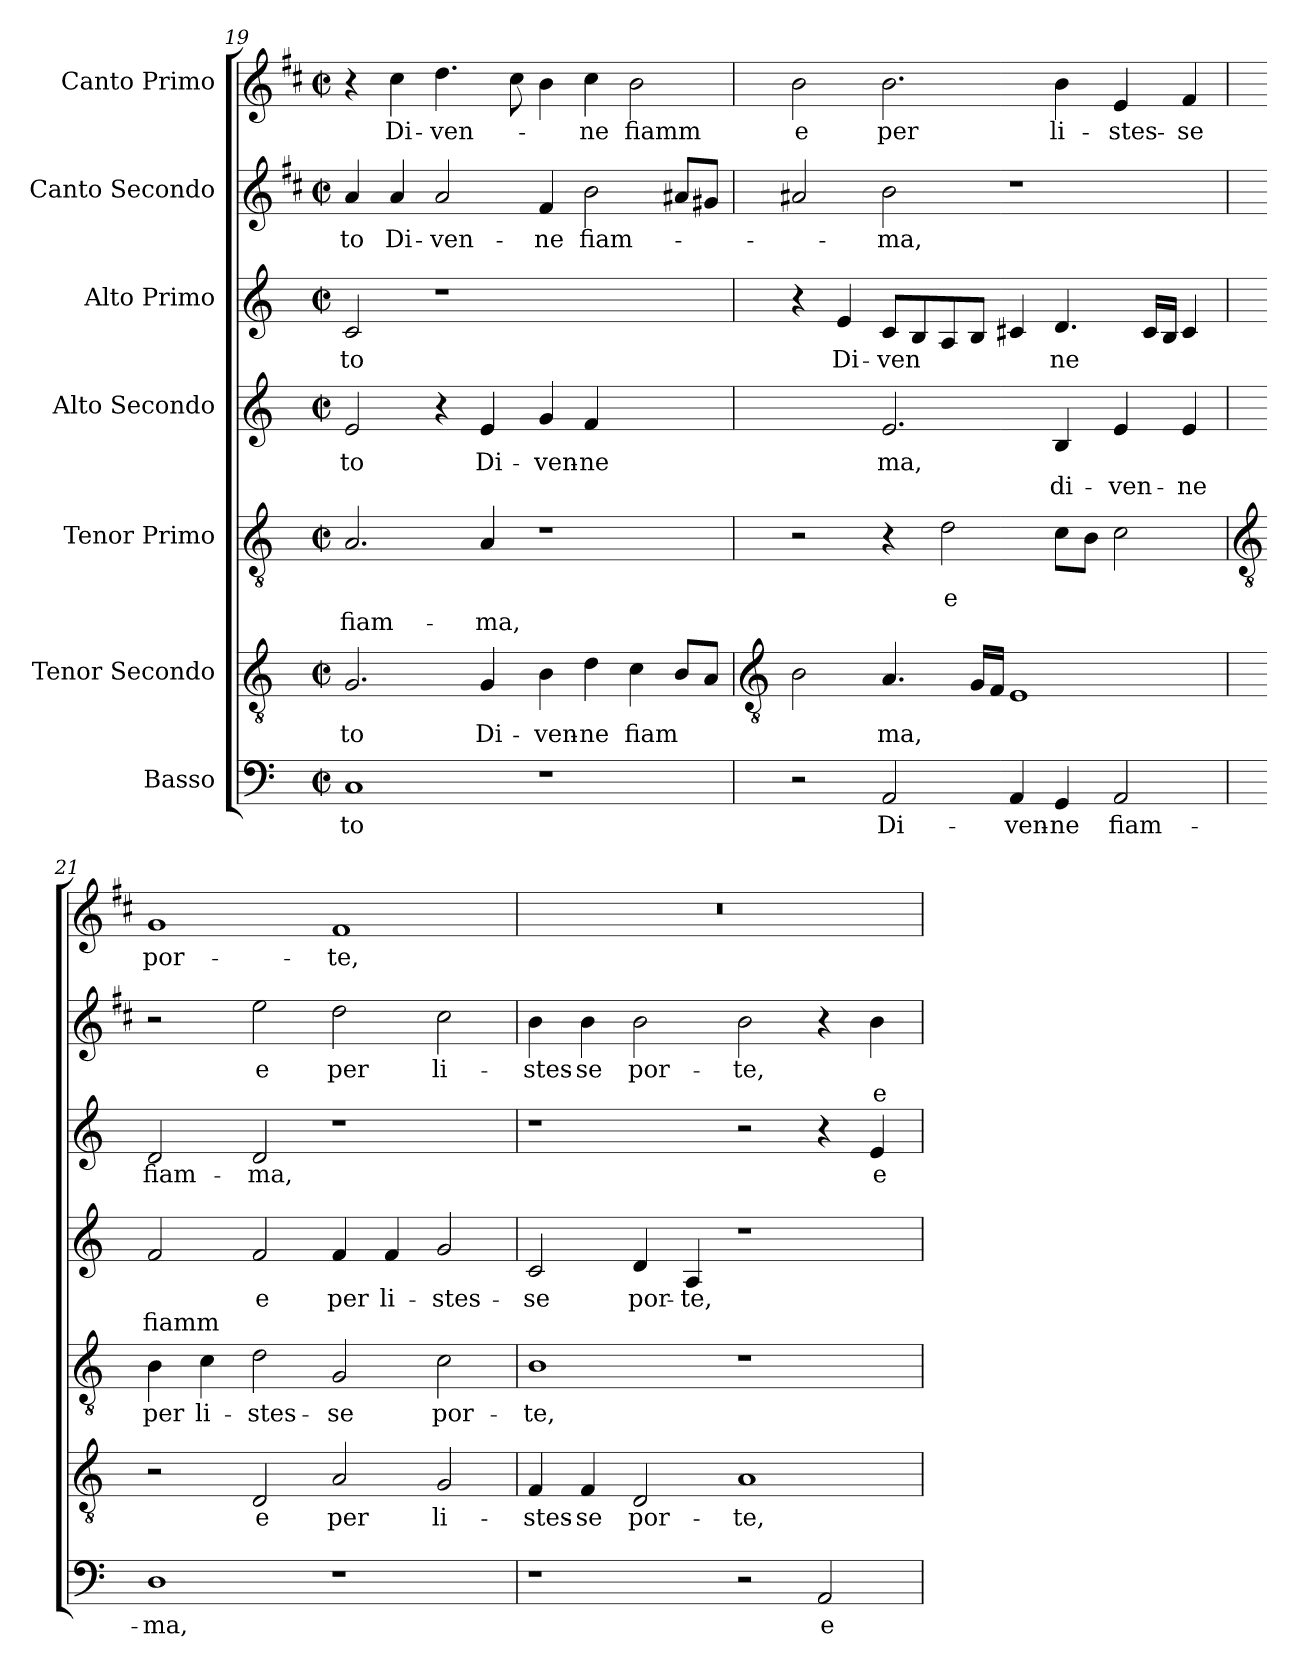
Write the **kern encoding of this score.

**kern	**text	**kern	**text	**kern	**text	**text	**kern	**text	**text	**kern	**text	**kern	**text	**text	**kern	**text
*part7	*part7	*part6	*part6	*part5	*part5	*part5	*part4	*part4	*part4	*part3	*part3	*part2	*part2	*part2	*part1	*part1
*staff7	*staff7	*staff6	*staff6	*staff5	*staff5	*staff5	*staff4	*staff4	*staff4	*staff3	*staff3	*staff2	*staff2	*staff2	*staff1	*staff1
*I"Basso	*	*I"Tenor Secondo	*	*I"Tenor Primo	*	*	*I"Alto Secondo	*	*	*I"Alto Primo	*	*I"Canto Secondo	*	*	*I"Canto Primo	*
!!LO:LB:g=z
*clefF4	*	*clefGv2	*	*clefGv2	*	*	*clefG2	*	*	*clefG2	*	*clefG2	*	*	*clefG2	*
*	*	*	*	*	*	*	*	*	*	*	*	*ITrd1c2	*	*	*ITrd1c2	*
*k[]	*	*k[]	*	*k[]	*	*	*k[]	*	*	*k[]	*	*k[]	*	*	*k[]	*
*C:	*	*C:	*	*C:	*	*	*C:	*	*	*C:	*	*C:	*	*	*C:	*
*M4/2	*	*M4/2	*	*M4/2	*	*	*M4/2	*	*	*M4/2	*	*M4/2	*	*	*M4/2	*
*met(c|)	*	*met(c|)	*	*met(c|)	*	*	*met(c|)	*	*	*met(c|)	*	*met(c|)	*	*	*met(c|)	*
=19	=19	=19	=19	=19	=19	=19	=19	=19	=19	=19	=19	=19	=19	=19	=19	=19
!	!LO:LY:b	!	!LO:LY:b	!	!	!LO:LY:b	!	!LO:LY:b	!	!	!LO:LY:b	!	!LO:LY:b	!	!	!
1C	-to	2.G	-to	2.A	.	fiam-	2e	-to	.	2c	-to	4g	-to	.	4r	.
!	!	!	!	!	!	!	!	!	!	!	!	!	!LO:LY:b	!	!	!LO:LY:b
.	.	.	.	.	.	.	.	.	.	.	.	4g	Di-	.	4b	Di-
!	!	!	!	!	!	!	!	!	!	!	!	!	!LO:LY:b	!	!	!LO:LY:b
.	.	.	.	.	.	.	4r	.	.	1r	.	2g	-ven-	.	4.cc	-ven-
!	!	!	!LO:LY:b	!	!	!LO:LY:b	!	!LO:LY:b	!	!	!	!	!	!	!	!
.	.	4G	Di-	4A	.	-ma,	4e	Di-	.	.	.	.	.	.	.	.
.	.	.	.	.	.	.	.	.	.	.	.	.	.	.	8b	.
!	!	!	!LO:LY:b	!	!	!	!	!LO:LY:b	!	!	!	!	!LO:LY:b	!	!	!
1r	.	4B	-ven-	1r	.	.	4g	-ven-	.	.	.	4e	-ne	.	4a	.
!	!	!	!LO:LY:b	!	!	!	!	!LO:LY:b	!	!	!	!	!LO:LY:b	!	!	!LO:LY:b
.	.	4d	-ne	.	.	.	4f	-ne	.	.	.	2a	fiam-	.	4b	-ne
!	!	!	!LO:LY:b	!	!	!	!	!LO:LY:b	!	!	!	!	!	!	!	!LO:LY:b
.	.	4c	fiam	.	.	.	[2eyy	fiam-	.	2ryy	.	.	.	.	2a	fiamm
.	.	8BL	.	.	.	.	.	.	.	.	.	8g#L	.	.	.	.
.	.	8AJ	.	.	.	.	.	.	.	.	.	8f#XJ	.	.	.	.
!!LO:LB:g=z
=20	=20	=20	=20	=20	=20	=20	=20	=20	=20	=20	=20	=20	=20	=20	=20	=20
*	*	*clefGv2	*	*	*	*	*	*	*	*	*	*	*	*	*	*
!	!	!	!	!	!	!	!	!	!	!	!	!	!	!	!	!LO:LY:b
2r	.	2B	.	2r	.	.	2eyy]	.	.	4r	.	2g#	.	.	2a	e
!	!	!	!	!	!	!	!	!	!	!	!LO:LY:b	!	!	!	!	!
.	.	.	.	.	.	.	.	.	.	4e	Di-	.	.	.	.	.
!	!LO:LY:b	!	!LO:LY:b	!	!	!	!	!LO:LY:b	!	!	!LO:LY:b	!	!LO:LY:b	!	!	!LO:LY:b
2AA	Di-	4.A	ma,	4r	.	.	2.e	-ma,	.	8cL	-ven	2a	-ma,	.	2.a	per
.	.	.	.	.	.	.	.	.	.	8B	.	.	.	.	.	.
!	!	!	!	!	!LO:LY:b	!	!	!	!	!	!	!	!	!	!	!
.	.	.	.	2d	e	.	.	.	.	8A	.	.	.	.	.	.
.	.	16GLL	.	.	.	.	.	.	.	8BJ	.	.	.	.	.	.
.	.	16FJJ	.	.	.	.	.	.	.	.	.	.	.	.	.	.
!	!LO:LY:b	!	!	!	!	!	!	!	!	!	!	!	!	!	!	!
4AA	-ven-	1E	.	.	.	.	.	.	.	4c#X	.	1r	.	.	.	.
!	!LO:LY:b	!	!	!	!	!	!	!	!LO:LY:b	!	!LO:LY:b	!	!	!	!	!LO:LY:b
4GG	-ne	.	.	8cL	.	.	4B	.	di-	4.d	ne	.	.	.	4a	li-
.	.	.	.	8BJ	.	.	.	.	.	.	.	.	.	.	.	.
!	!LO:LY:b	!	!	!	!	!	!	!	!LO:LY:b	!	!	!	!	!	!	!LO:LY:b
2AA	fiam-	.	.	2c	.	.	4e	.	-ven-	.	.	.	.	.	4d	-stes-
.	.	.	.	.	.	.	.	.	.	16c#LL	.	.	.	.	.	.
.	.	.	.	.	.	.	.	.	.	16BJJ	.	.	.	.	.	.
!	!	!	!	!	!	!	!	!	!LO:LY:b	!	!	!	!	!	!	!LO:LY:b
.	.	.	.	.	.	.	4e	.	-ne	4c#	.	.	.	.	4e	-se
!!LO:LB:g=z
=21	=21	=21	=21	=21	=21	=21	=21	=21	=21	=21	=21	=21	=21	=21	=21	=21
*	*	*	*	*clefGv2	*	*	*	*	*	*	*	*	*	*	*	*
!	!LO:LY:b	!	!	!	!LO:LY:b	!	!	!	!LO:LY:b	!	!LO:LY:b	!	!	!	!	!LO:LY:b
1D	-ma,	2r	.	4B	per	.	2f	.	fiamm	2d	fiam-	2r	.	.	1f	por-
!	!	!	!	!	!LO:LY:b	!	!	!	!	!	!	!	!	!	!	!
.	.	.	.	4c	li-	.	.	.	.	.	.	.	.	.	.	.
!	!	!	!LO:LY:b	!	!LO:LY:b	!	!	!LO:LY:b	!	!	!LO:LY:b	!	!LO:LY:b	!	!	!
.	.	2D	e	2d	-stes-	.	2f	e	.	2d	-ma,	2dd	e	.	.	.
!	!	!	!LO:LY:b	!	!LO:LY:b	!	!	!LO:LY:b	!	!	!	!	!LO:LY:b	!	!	!LO:LY:b
1r	.	2A	per	2G	-se	.	4f	per	.	1r	.	2cc	per	.	1e	-te,
!	!	!	!	!	!	!	!	!LO:LY:b	!	!	!	!	!	!	!	!
.	.	.	.	.	.	.	4f	li-	.	.	.	.	.	.	.	.
!	!	!	!LO:LY:b	!	!LO:LY:b	!	!	!LO:LY:b	!	!	!	!	!LO:LY:b	!	!	!
.	.	2G	li-	2c	por-	.	2g	-stes-	.	.	.	2b	li-	.	.	.
!!LO:LB:g=z
=22	=22	=22	=22	=22	=22	=22	=22	=22	=22	=22	=22	=22	=22	=22	=22	=22
!	!	!	!LO:LY:b	!	!LO:LY:b	!	!	!LO:LY:b	!	!	!	!	!LO:LY:b	!	!	!
1r	.	4F	-stes-	1B	-te,	.	2c	-se	.	1r	.	4a	-stes-	.	0r	.
!	!	!	!LO:LY:b	!	!	!	!	!	!	!	!	!	!LO:LY:b	!	!	!
.	.	4F	-se	.	.	.	.	.	.	.	.	4a	-se	.	.	.
!	!	!	!LO:LY:b	!	!	!	!	!LO:LY:b	!	!	!	!	!LO:LY:b	!	!	!
.	.	2D	por-	.	.	.	4d	por-	.	.	.	2a	por-	.	.	.
!	!	!	!	!	!	!	!	!LO:LY:b	!	!	!	!	!	!	!	!
.	.	.	.	.	.	.	4A	-te,	.	.	.	.	.	.	.	.
!	!	!	!LO:LY:b	!	!	!	!	!	!	!	!	!	!LO:LY:b	!	!	!
2r	.	1A	-te,	1r	.	.	1r	.	.	2r	.	2a	-te,	.	.	.
!	!LO:LY:b	!	!	!	!	!	!	!	!	!	!	!	!	!	!	!
2AA	e	.	.	.	.	.	.	.	.	4r	.	4r	.	.	.	.
!	!	!	!	!	!	!	!	!	!	!	!LO:LY:b	!	!	!LO:LY:b	!	!
.	.	.	.	.	.	.	.	.	.	4e	e	4a	.	e	.	.
=	=	=	=	=	=	=	=	=	=	=	=	=	=	=	=	=
*-	*-	*-	*-	*-	*-	*-	*-	*-	*-	*-	*-	*-	*-	*-	*-	*-
